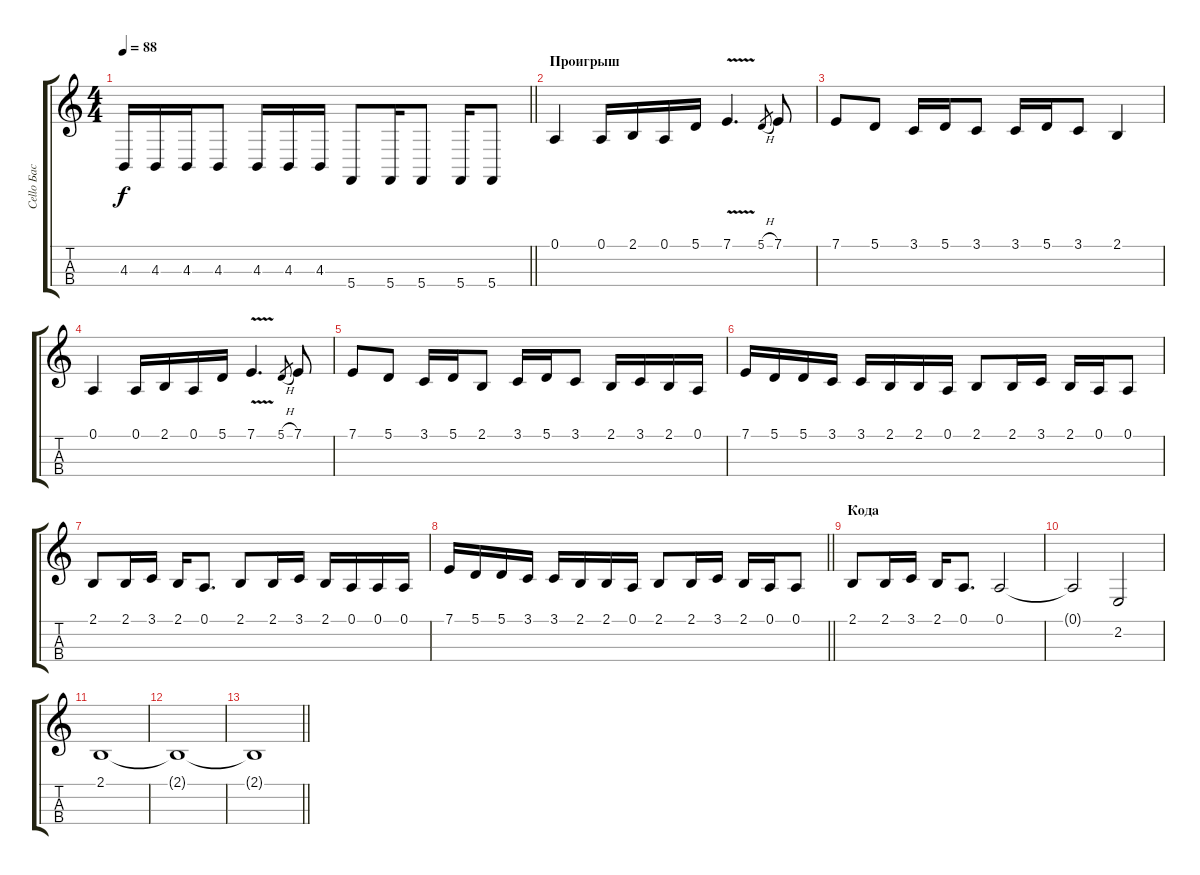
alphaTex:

\track ("Cello Бас" "Cello Бас") {instrument cello}
\staff {score tabs}
\tuning (A3 D3 G2 C2) {hide}
\ts (4 4)
\tempo 88
\clef g2
\barLineRight lightlight
\ks c
4.3.16{dy f} 4.3.16 4.3.16 4.3.8 4.3.16 4.3.16 4.3.16 5.4.8 5.4.16 5.4.8 5.4.16 5.4.8 |
\section ("" "Проигрыш")
0.1.4 0.1.16 2.1.16 0.1.16 5.1.16 7.1{v}.4{d} 5.1{h}.8{gr} 7.1.8 |
7.1.8 5.1.8 3.1.16 5.1.16 3.1.8 3.1.16 5.1.16 3.1.8 2.1.4 |
0.1.4 0.1.16 2.1.16 0.1.16 5.1.16 7.1{v}.4{d} 5.1{h}.8{gr} 7.1.8 |
7.1.8 5.1.8 3.1.16 5.1.16 2.1.8 3.1.16 5.1.16 3.1.8 2.1.16 3.1.16 2.1.16 0.1.16 |
7.1.16 5.1.16 5.1.16 3.1.16 3.1.16 2.1.16 2.1.16 0.1.16 2.1.8 2.1.16 3.1.16 2.1.16 0.1.16 0.1.8 |
2.1.8 2.1.16 3.1.16 2.1.16 0.1.8{d} 2.1.8 2.1.16 3.1.16 2.1.16 0.1.16 0.1.16 0.1.16 |
\barLineRight lightlight
7.1.16 5.1.16 5.1.16 3.1.16 3.1.16 2.1.16 2.1.16 0.1.16 2.1.8 2.1.16 3.1.16 2.1.16 0.1.16 0.1.8 |
\section ("" "Кода")
2.1.8 2.1.16 3.1.16 2.1.16 0.1.8{d} 0.1.2 |
0.1{t}.2 2.2.2 |
2.1.1 |
2.1{t}.1 |
\barLineRight lightlight
2.1{t}.1
